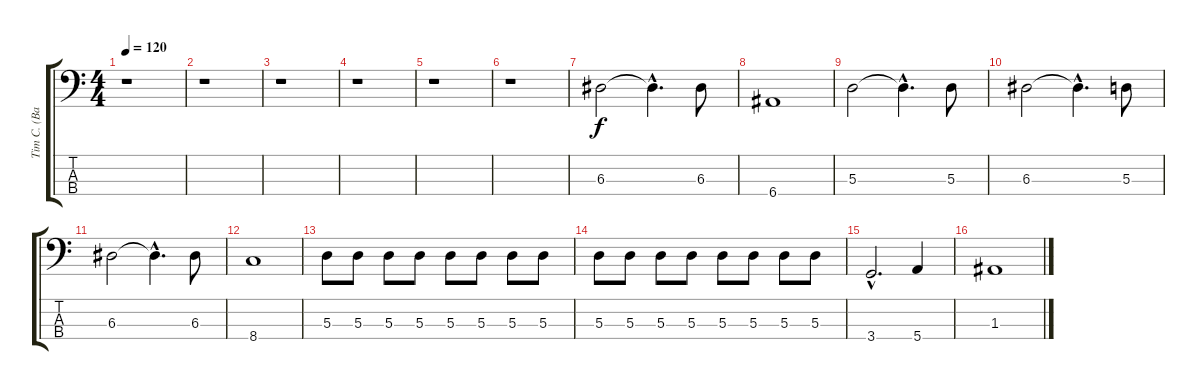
\track ("Tim C. (Bass)" "Tim C. (Ba") {instrument electricbassfinger}
\staff {score tabs}
\tuning (G2 D2 A1 E1) {hide}
\ts (4 4)
\tempo 120
\clef f4
\ks c
r.1{dy f} |
r.1 |
r.1 |
r.1 |
r.1 |
r.1 |
6.3.2 6.3{hac t}.4{d} 6.3.8 |
6.4.1 |
5.3.2 5.3{hac t}.4{d} 5.3.8 |
6.3.2 6.3{hac t}.4{d} 5.3.8 |
6.3.2 6.3{hac t}.4{d} 6.3.8 |
8.4.1 |
5.3.8 5.3.8 5.3.8 5.3.8 5.3.8 5.3.8 5.3.8 5.3.8 |
5.3.8 5.3.8 5.3.8 5.3.8 5.3.8 5.3.8 5.3.8 5.3.8 |
3.4{hac}.2{d} 5.4.4 |
1.3.1
